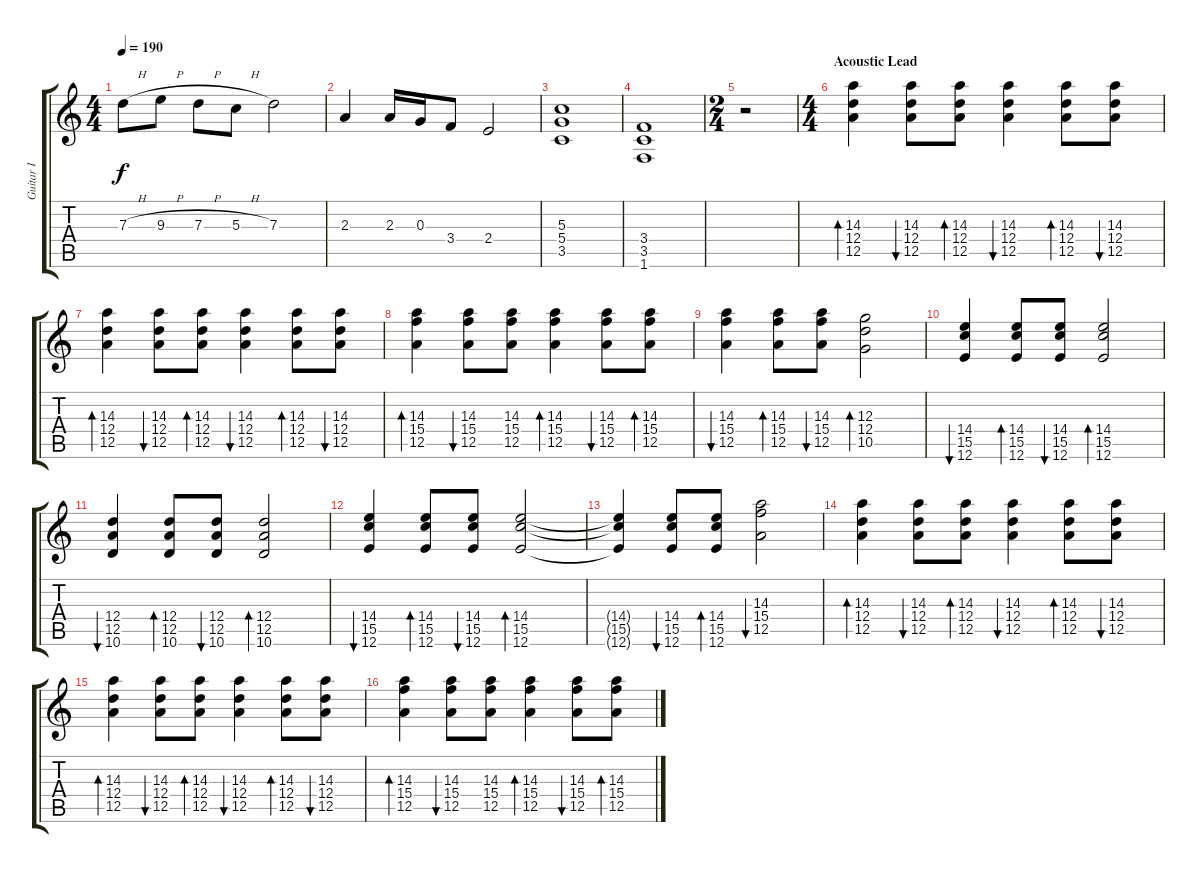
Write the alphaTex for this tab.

\track ("Guitar I" "Guitar I") {instrument overdrivenguitar}
\staff {score tabs}
\tuning (E4 B3 G3 D3 A2 E2) {hide}
\ts (4 4)
\tempo 190
\clef g2
\ks c
7.3{h}.8{dy f} 9.3{h}.8 7.3{h}.8 5.3{h}.8 7.3.2 |
2.3.4 2.3.16 0.3.16 3.4.8 2.4.2 |
(5.3 5.4 3.5).1 |
(3.4 3.5 1.6).1 |
\ts (2 4)
r.2{volume 13 instrument acousticguitarsteel} |
\ts (4 4)
\section ("" "Acoustic Lead")
(14.3 12.4 12.5).4{bd 240} (14.3 12.4 12.5).8{bu 240} (14.3 12.4 12.5).8{bd 240} (14.3 12.4 12.5).4{bu 240} (14.3 12.4 12.5).8{bd 240} (14.3 12.4 12.5).8{bu 240} |
(14.3 12.4 12.5).4{bd 240} (14.3 12.4 12.5).8{bu 240} (14.3 12.4 12.5).8{bd 240} (14.3 12.4 12.5).4{bu 240} (14.3 12.4 12.5).8{bd 240} (14.3 12.4 12.5).8{bu 240} |
(14.3 15.4 12.5).4{bd 240} (14.3 15.4 12.5).8{bu 240} (14.3 15.4 12.5).8 (14.3 15.4 12.5).4{bd 240} (14.3 15.4 12.5).8{bu 240} (14.3 15.4 12.5).8{bd 240} |
(14.3 15.4 12.5).4{bu 240} (14.3 15.4 12.5).8{bd 240} (14.3 15.4 12.5).8{bu 240} (12.3 12.4 10.5).2{bd 240} |
(14.4 15.5 12.6).4{bu 240} (14.4 15.5 12.6).8{bd 240} (14.4 15.5 12.6).8{bu 240} (14.4 15.5 12.6).2{bd 240} |
(12.4 12.5 10.6).4{bu 240} (12.4 12.5 10.6).8{bd 240} (12.4 12.5 10.6).8{bu 240} (12.4 12.5 10.6).2{bd 240} |
(14.4 15.5 12.6).4{bu 240} (14.4 15.5 12.6).8{bd 240} (14.4 15.5 12.6).8{bu 240} (14.4 15.5 12.6).2{bd 240} |
(14.4{t} 15.5{t} 12.6{t}).4 (14.4 15.5 12.6).8{bu 240} (14.4 15.5 12.6).8{bd 240} (14.3 15.4 12.5).2{bu 240} |
(14.3 12.4 12.5).4{bd 240} (14.3 12.4 12.5).8{bu 240} (14.3 12.4 12.5).8{bd 240} (14.3 12.4 12.5).4{bu 240} (14.3 12.4 12.5).8{bd 240} (14.3 12.4 12.5).8{bu 240} |
(14.3 12.4 12.5).4{bd 240} (14.3 12.4 12.5).8{bu 240} (14.3 12.4 12.5).8{bd 240} (14.3 12.4 12.5).4{bu 240} (14.3 12.4 12.5).8{bd 240} (14.3 12.4 12.5).8{bu 240} |
(14.3 15.4 12.5).4{bd 240} (14.3 15.4 12.5).8{bu 240} (14.3 15.4 12.5).8 (14.3 15.4 12.5).4{bd 240} (14.3 15.4 12.5).8{bu 240} (14.3 15.4 12.5).8{bd 240}
